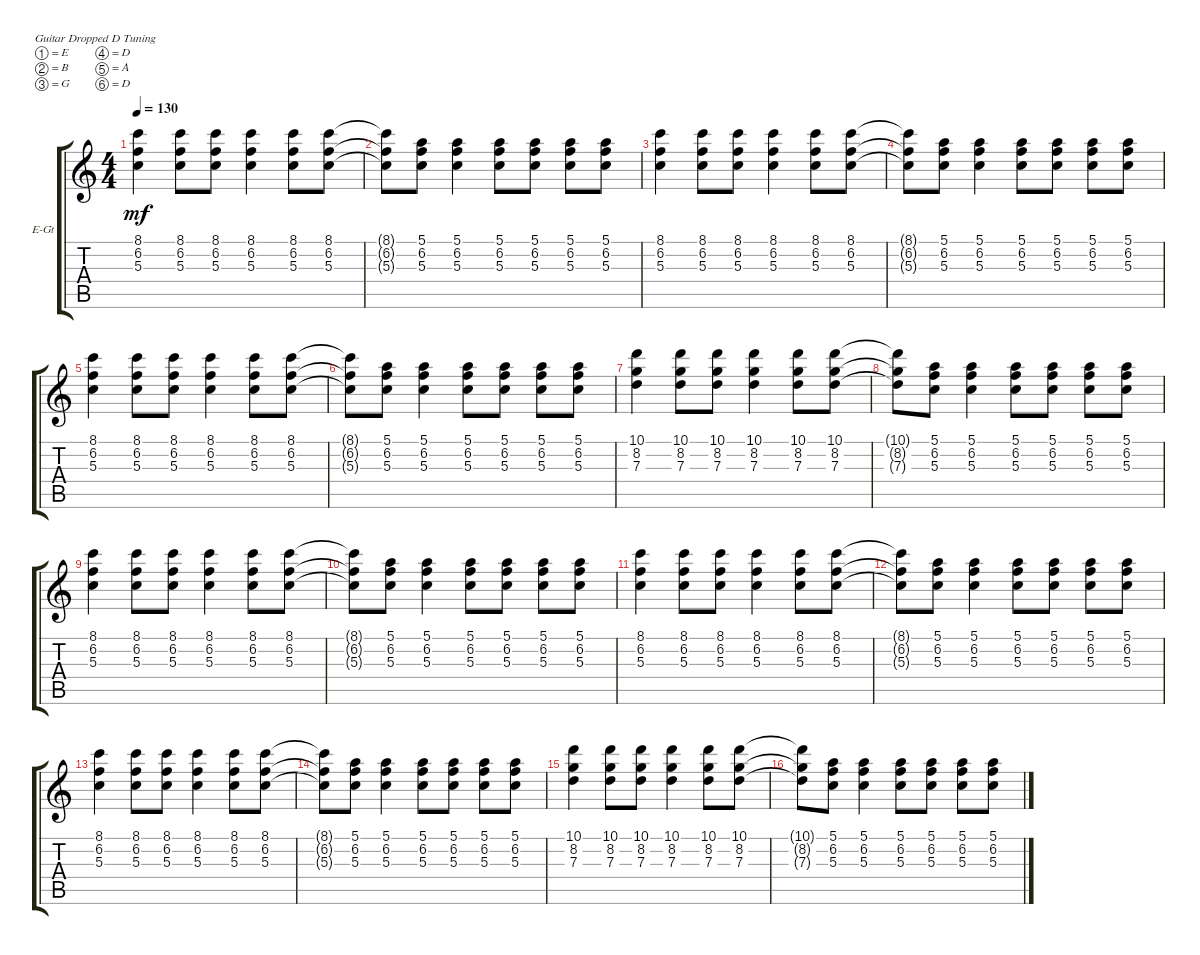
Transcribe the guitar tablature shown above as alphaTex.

\bracketExtendMode groupsimilarinstruments
\firstSystemTrackNameOrientation horizontal
\otherSystemsTrackNameOrientation horizontal
\track ("Electric Guitar 2" "E-Gt") {instrument electricguitarclean}
\staff {score tabs}
\tuning (E4 B3 G3 D3 A2 D2)
\ts (4 4)
\tempo 130
\clef g2
\ks c
(8.1 6.2 5.3).4{dy mf} (5.3 6.2 8.1).8 (5.3 6.2 8.1).8 (5.3 6.2 8.1).4 (5.3 6.2 8.1).8 (5.3 6.2 8.1).8 |
(5.3{t} 6.2{t} 8.1{t}).8 (5.3 6.2 5.1).8 (5.3 6.2 5.1).4 (5.3 6.2 5.1).8 (5.3 6.2 5.1).8 (5.3 6.2 5.1).8 (5.3 6.2 5.1).8 |
(8.1 6.2 5.3).4 (5.3 6.2 8.1).8 (5.3 6.2 8.1).8 (5.3 6.2 8.1).4 (5.3 6.2 8.1).8 (5.3 6.2 8.1).8 |
(5.3{t} 6.2{t} 8.1{t}).8 (5.3 6.2 5.1).8 (5.3 6.2 5.1).4 (5.3 6.2 5.1).8 (5.3 6.2 5.1).8 (5.3 6.2 5.1).8 (5.3 6.2 5.1).8 |
(8.1 6.2 5.3).4 (5.3 6.2 8.1).8 (5.3 6.2 8.1).8 (5.3 6.2 8.1).4 (5.3 6.2 8.1).8 (5.3 6.2 8.1).8 |
(5.3{t} 6.2{t} 8.1{t}).8 (5.3 6.2 5.1).8 (5.3 6.2 5.1).4 (5.3 6.2 5.1).8 (5.3 6.2 5.1).8 (5.3 6.2 5.1).8 (5.3 6.2 5.1).8 |
(10.1 8.2 7.3).4 (7.3 8.2 10.1).8 (7.3 8.2 10.1).8 (7.3 8.2 10.1).4 (7.3 8.2 10.1).8 (7.3 8.2 10.1).8 |
(7.3{t} 8.2{t} 10.1{t}).8 (5.3 6.2 5.1).8 (5.3 6.2 5.1).4 (5.3 6.2 5.1).8 (5.3 6.2 5.1).8 (5.3 6.2 5.1).8 (5.3 6.2 5.1).8 |
(8.1 6.2 5.3).4 (5.3 6.2 8.1).8 (5.3 6.2 8.1).8 (5.3 6.2 8.1).4 (5.3 6.2 8.1).8 (5.3 6.2 8.1).8 |
(5.3{t} 6.2{t} 8.1{t}).8 (5.3 6.2 5.1).8 (5.3 6.2 5.1).4 (5.3 6.2 5.1).8 (5.3 6.2 5.1).8 (5.3 6.2 5.1).8 (5.3 6.2 5.1).8 |
(8.1 6.2 5.3).4 (5.3 6.2 8.1).8 (5.3 6.2 8.1).8 (5.3 6.2 8.1).4 (5.3 6.2 8.1).8 (5.3 6.2 8.1).8 |
(5.3{t} 6.2{t} 8.1{t}).8 (5.3 6.2 5.1).8 (5.3 6.2 5.1).4 (5.3 6.2 5.1).8 (5.3 6.2 5.1).8 (5.3 6.2 5.1).8 (5.3 6.2 5.1).8 |
(8.1 6.2 5.3).4 (5.3 6.2 8.1).8 (5.3 6.2 8.1).8 (5.3 6.2 8.1).4 (5.3 6.2 8.1).8 (5.3 6.2 8.1).8 |
(5.3{t} 6.2{t} 8.1{t}).8 (5.3 6.2 5.1).8 (5.3 6.2 5.1).4 (5.3 6.2 5.1).8 (5.3 6.2 5.1).8 (5.3 6.2 5.1).8 (5.3 6.2 5.1).8 |
(10.1 8.2 7.3).4 (7.3 8.2 10.1).8 (7.3 8.2 10.1).8 (7.3 8.2 10.1).4 (7.3 8.2 10.1).8 (7.3 8.2 10.1).8 |
(7.3{t} 8.2{t} 10.1{t}).8 (5.3 6.2 5.1).8 (5.3 6.2 5.1).4 (5.3 6.2 5.1).8 (5.3 6.2 5.1).8 (5.3 6.2 5.1).8 (5.3 6.2 5.1).8
